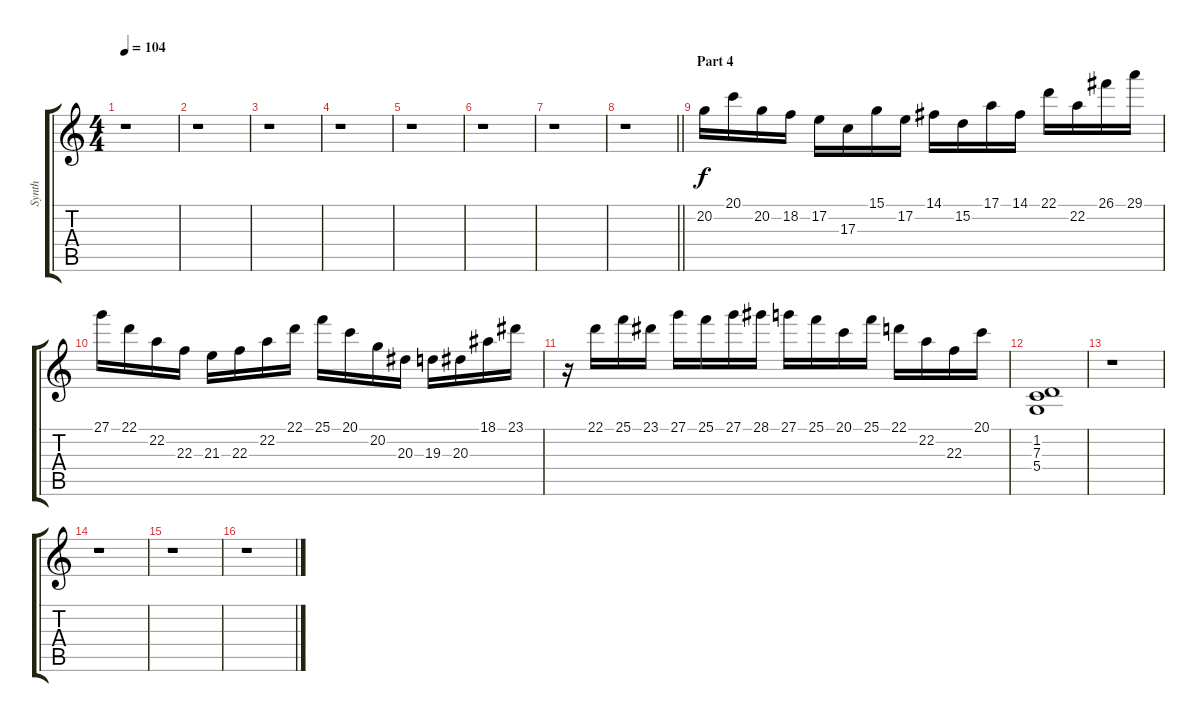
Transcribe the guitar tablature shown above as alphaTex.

\track ("Synth   " "Synth   ") {instrument churchorgan}
\staff {score tabs}
\tuning (E4 B3 G3 D3 A2 E2) {hide}
\ts (4 4)
\tempo 104
\clef g2
\ks c
r.1{dy f} |
r.1 |
r.1 |
r.1 |
r.1 |
r.1 |
r.1 |
\barLineRight lightlight
r.1 |
\section ("" "Part 4")
20.2.16 20.1.16 20.2.16 18.2.16 17.2.16 17.3.16 15.1.16 17.2.16 14.1.16 15.2.16 17.1.16 14.1.16 22.1.16 22.2.16 26.1.16 29.1.16 |
27.1.16 22.1.16 22.2.16 22.3.16 21.3.16 22.3.16 22.2.16 22.1.16 25.1.16 20.1.16 20.2.16 20.3.16 19.3.16 20.3.16 18.1.16 23.1.16 |
r.16 22.1.16 25.1.16 23.1.16 27.1.16 25.1.16 27.1.16 28.1.16 27.1.16 25.1.16 20.1.16 25.1.16 22.1.16 22.2.16 22.3.16 20.1.16 |
(1.2 7.3 5.4).1 |
r.1 |
r.1 |
r.1 |
r.1
